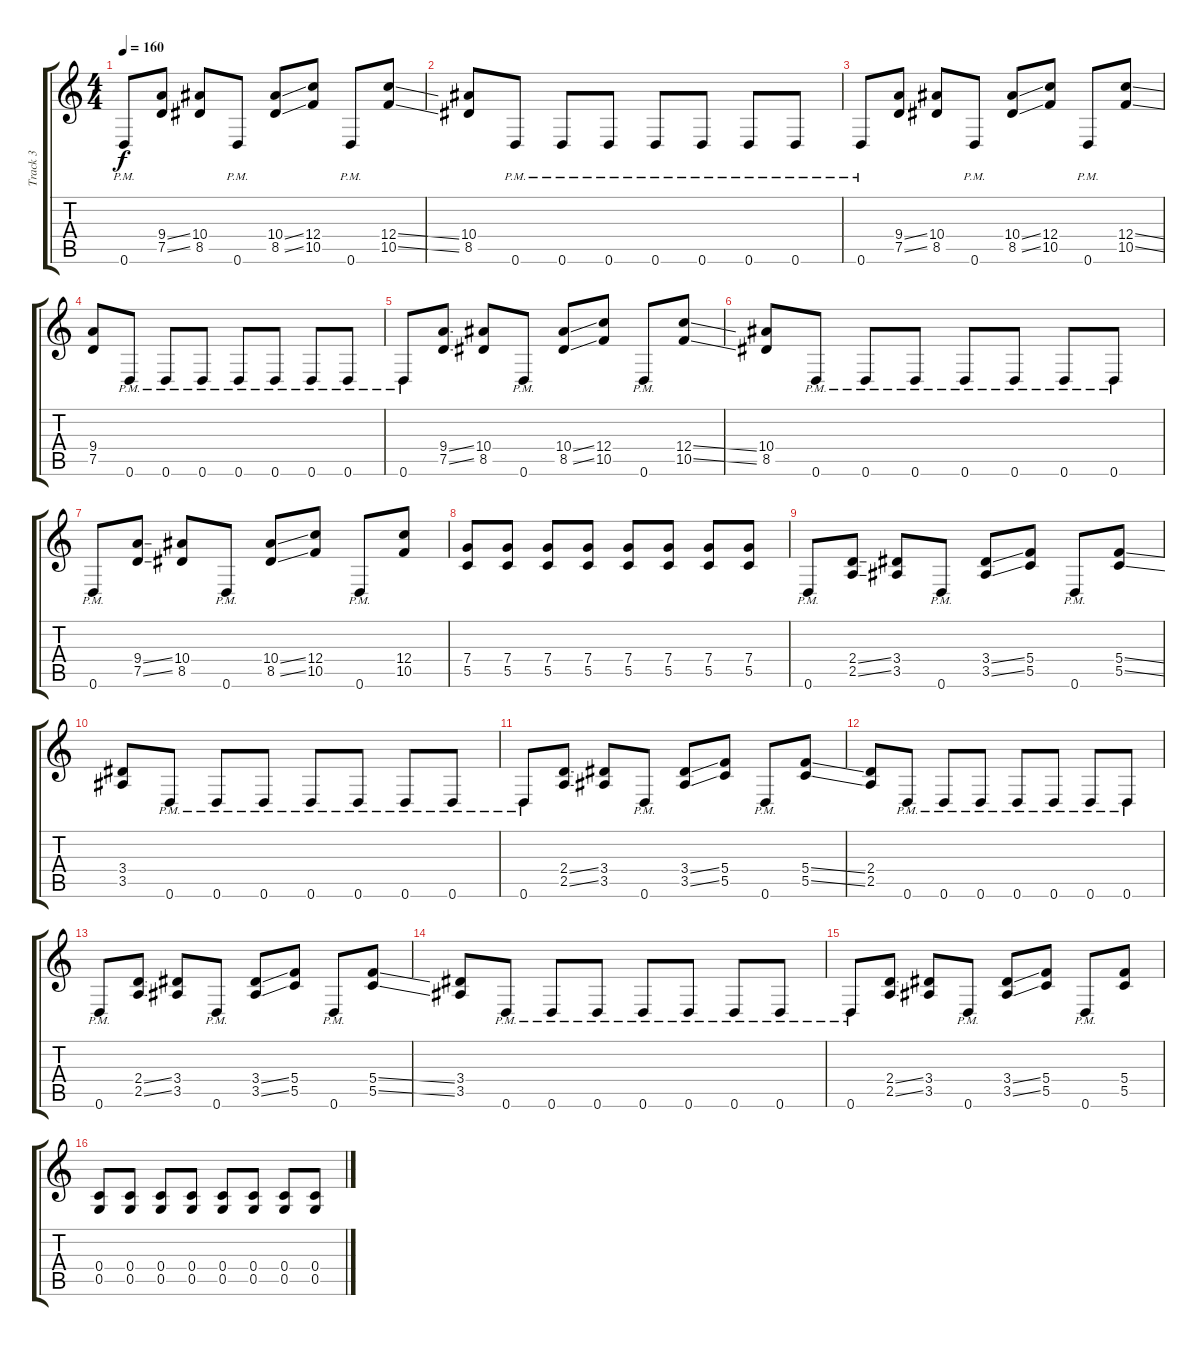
\track ("Track 3" "Track 3") {instrument distortionguitar}
\staff {score tabs}
\tuning (D4 A3 F3 C3 G2 D2) {hide}
\ts (4 4)
\tempo 160
\clef g2
\ks c
0.6{pm}.8{dy f} (9.4{ss} 7.5{ss}).8 (10.4 8.5).8 0.6{pm}.8 (10.4{ss} 8.5{ss}).8 (12.4 10.5).8 0.6{pm}.8 (12.4{ss} 10.5{ss}).8 |
(10.4 8.5).8 0.6{pm}.8 0.6{pm}.8 0.6{pm}.8 0.6{pm}.8 0.6{pm}.8 0.6{pm}.8 0.6{pm}.8 |
0.6{pm}.8 (9.4{ss} 7.5{ss}).8 (10.4 8.5).8 0.6{pm}.8 (10.4{ss} 8.5{ss}).8 (12.4 10.5).8 0.6{pm}.8 (12.4{ss} 10.5{ss}).8 |
(9.4 7.5).8 0.6{pm}.8 0.6{pm}.8 0.6{pm}.8 0.6{pm}.8 0.6{pm}.8 0.6{pm}.8 0.6{pm}.8 |
0.6{pm}.8 (9.4{ss} 7.5{ss}).8 (10.4 8.5).8 0.6{pm}.8 (10.4{ss} 8.5{ss}).8 (12.4 10.5).8 0.6{pm}.8 (12.4{ss} 10.5{ss}).8 |
(10.4 8.5).8 0.6{pm}.8 0.6{pm}.8 0.6{pm}.8 0.6{pm}.8 0.6{pm}.8 0.6{pm}.8 0.6{pm}.8 |
0.6{pm}.8 (9.4{ss} 7.5{ss}).8 (10.4 8.5).8 0.6{pm}.8 (10.4{ss} 8.5{ss}).8 (12.4 10.5).8 0.6{pm}.8 (12.4 10.5).8 |
(7.4 5.5).8 (7.4 5.5).8 (7.4 5.5).8 (7.4 5.5).8 (7.4 5.5).8 (7.4 5.5).8 (7.4 5.5).8 (7.4 5.5).8 |
0.6{pm}.8 (2.4{ss} 2.5{ss}).8 (3.4 3.5).8 0.6{pm}.8 (3.4{ss} 3.5{ss}).8 (5.4 5.5).8 0.6{pm}.8 (5.4{ss} 5.5{ss}).8 |
(3.4 3.5).8 0.6{pm}.8 0.6{pm}.8 0.6{pm}.8 0.6{pm}.8 0.6{pm}.8 0.6{pm}.8 0.6{pm}.8 |
0.6{pm}.8 (2.4{ss} 2.5{ss}).8 (3.4 3.5).8 0.6{pm}.8 (3.4{ss} 3.5{ss}).8 (5.4 5.5).8 0.6{pm}.8 (5.4{ss} 5.5{ss}).8 |
(2.4 2.5).8 0.6{pm}.8 0.6{pm}.8 0.6{pm}.8 0.6{pm}.8 0.6{pm}.8 0.6{pm}.8 0.6{pm}.8 |
0.6{pm}.8 (2.4{ss} 2.5{ss}).8 (3.4 3.5).8 0.6{pm}.8 (3.4{ss} 3.5{ss}).8 (5.4 5.5).8 0.6{pm}.8 (5.4{ss} 5.5{ss}).8 |
(3.4 3.5).8 0.6{pm}.8 0.6{pm}.8 0.6{pm}.8 0.6{pm}.8 0.6{pm}.8 0.6{pm}.8 0.6{pm}.8 |
0.6{pm}.8 (2.4{ss} 2.5{ss}).8 (3.4 3.5).8 0.6{pm}.8 (3.4{ss} 3.5{ss}).8 (5.4 5.5).8 0.6{pm}.8 (5.4 5.5).8 |
(0.4 0.5).8 (0.4 0.5).8 (0.4 0.5).8 (0.4 0.5).8 (0.4 0.5).8 (0.4 0.5).8 (0.4 0.5).8 (0.4 0.5).8
